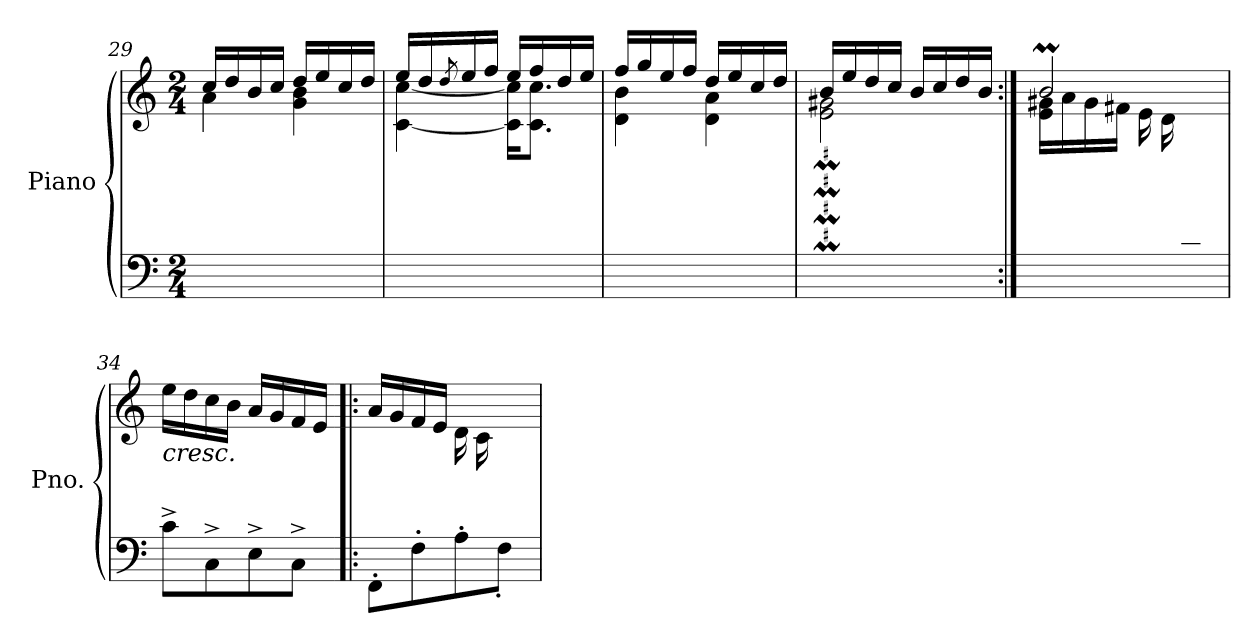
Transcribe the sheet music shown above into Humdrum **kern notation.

**kern	**kern
*part1	*part1
*staff2	*staff1
*I"Piano	*
*I'Pno.	*
*clefF4	*clefG2
*k[]	*k[]
*M2/4	*M2/4
=29	=29
*	*^
2ryy	16cc/LL	4a\
.	16dd/	.
.	16b/	.
.	16cc/JJ	.
.	16dd/LL	4g\ 4b\
.	16ee/	.
.	16cc/	.
.	16dd/JJ	.
=30	=30	=30
2ryy	16ee/LL	[4c\ [4cc\
.	16dd/	.
.	8qdd/	.
.	16ee/	.
.	16ff/JJ	.
.	16ee/LL	16c\] 16cc\]KL
.	16ff/	8.c\ 8.cc\J
.	16dd/	.
.	16ee/JJ	.
!!LO:LB:g=z	!!
=31	=31	=31
2ryy	16ff/LL	4d\ 4b\
.	16gg/	.
.	16ee/	.
.	16ff/JJ	.
.	16dd/LL	4d\ 4a\
.	16ee/	.
.	16cc/	.
.	16dd/JJ	.
=32	=32	=32
2ryy	16b/LL	2e\M 2g#X\M
.	16ee/	.
.	16dd/	.
.	16cc/JJ	.
.	16b/LL	.
.	16cc/	.
.	16dd/	.
.	16b/JJ	.
=33:|!	=33:|!	=33:|!
4.ryy	2bm/	16e\ 16g#X\LL
.	.	16a\
.	.	16g#\
.	.	16f#X\JJ
.	.	16e\LL
.	.	16d\
16c/	.	8ryy
16B/JJ	.	.
*	*v	*v
=34	=34
!	!LO:TX:b:i:t=cresc.
8c^\L	16ee\LL
.	16dd\
8C^\	16cc\
.	16b\JJ
8E^\	16a/LL
.	16g/
8C^\J	16f/
.	16e/JJ
=35!|:	=35!|:
*^	*
4.ryy	8FF'\L	16a/LL
.	.	16g/
.	8F'\	16f/
.	.	16e/JJ
.	8A'\	16d\LL
.	.	16c\
16B/	8F'\J	8ryy
16A/JJ	.	.
*v	*v	*
=	=
*-	*-
